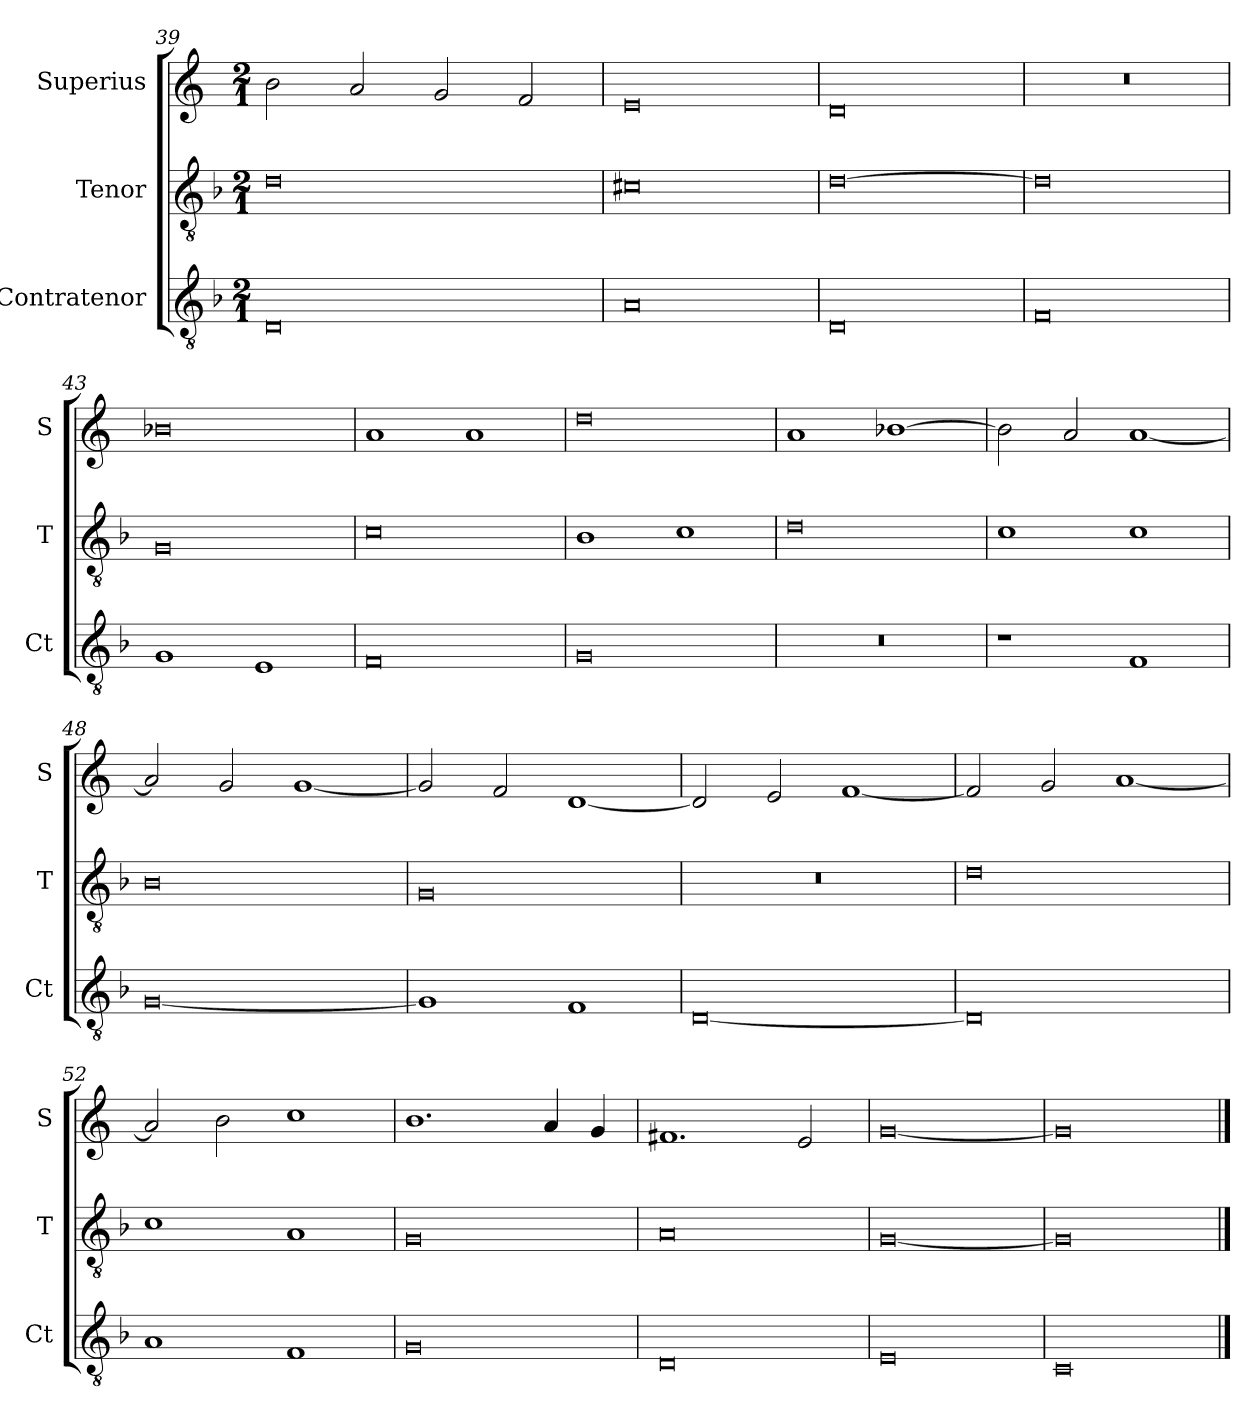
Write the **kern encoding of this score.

**kern	**kern	**kern
*part3	*part2	*part1
*staff3	*staff2	*staff1
*I"Contratenor	*I"Tenor	*I"Superius
*I'Ct	*I'T	*I'S
*clefGv2	*clefGv2	*clefG2
*k[b-]	*k[b-]	*k[]
*M2/1	*M2/1	*M2/1
=39	=39	=39
0D	0d	2b
.	.	2a
.	.	2g
.	.	2f
=40	=40	=40
0A	0c#X	0e
=41	=41	=41
0D	[0d	0d
=42	=42	=42
0F	0d]	0r
=43	=43	=43
1G	0G	0b-X
1E	.	.
=44	=44	=44
0F	0c	1a
.	.	1a
=45	=45	=45
0G	1B-	0dd
.	1c	.
=46	=46	=46
0r	0d	1a
.	.	[1b-X
=47	=47	=47
1r	1c	2b-]
.	.	2a
1F	1c	[1a
=48	=48	=48
[0G	0B-	2a]
.	.	2g
.	.	[1g
=49	=49	=49
1G]	0G	2g]
.	.	2f
1F	.	[1d
=50	=50	=50
[0D	0r	2d]
.	.	2e
.	.	[1f
=51	=51	=51
0D]	0d	2f]
.	.	2g
.	.	[1a
=52	=52	=52
1A	1c	2a]
.	.	2b
1F	1A	1cc
=53	=53	=53
0G	0G	1.b
.	.	4a
.	.	4g
=54	=54	=54
0D	0A	1.f#X
.	.	2e
=55	=55	=55
0E	[0G	[0g
=56	=56	=56
0C	0G]	0g]
==	==	==
*-	*-	*-
